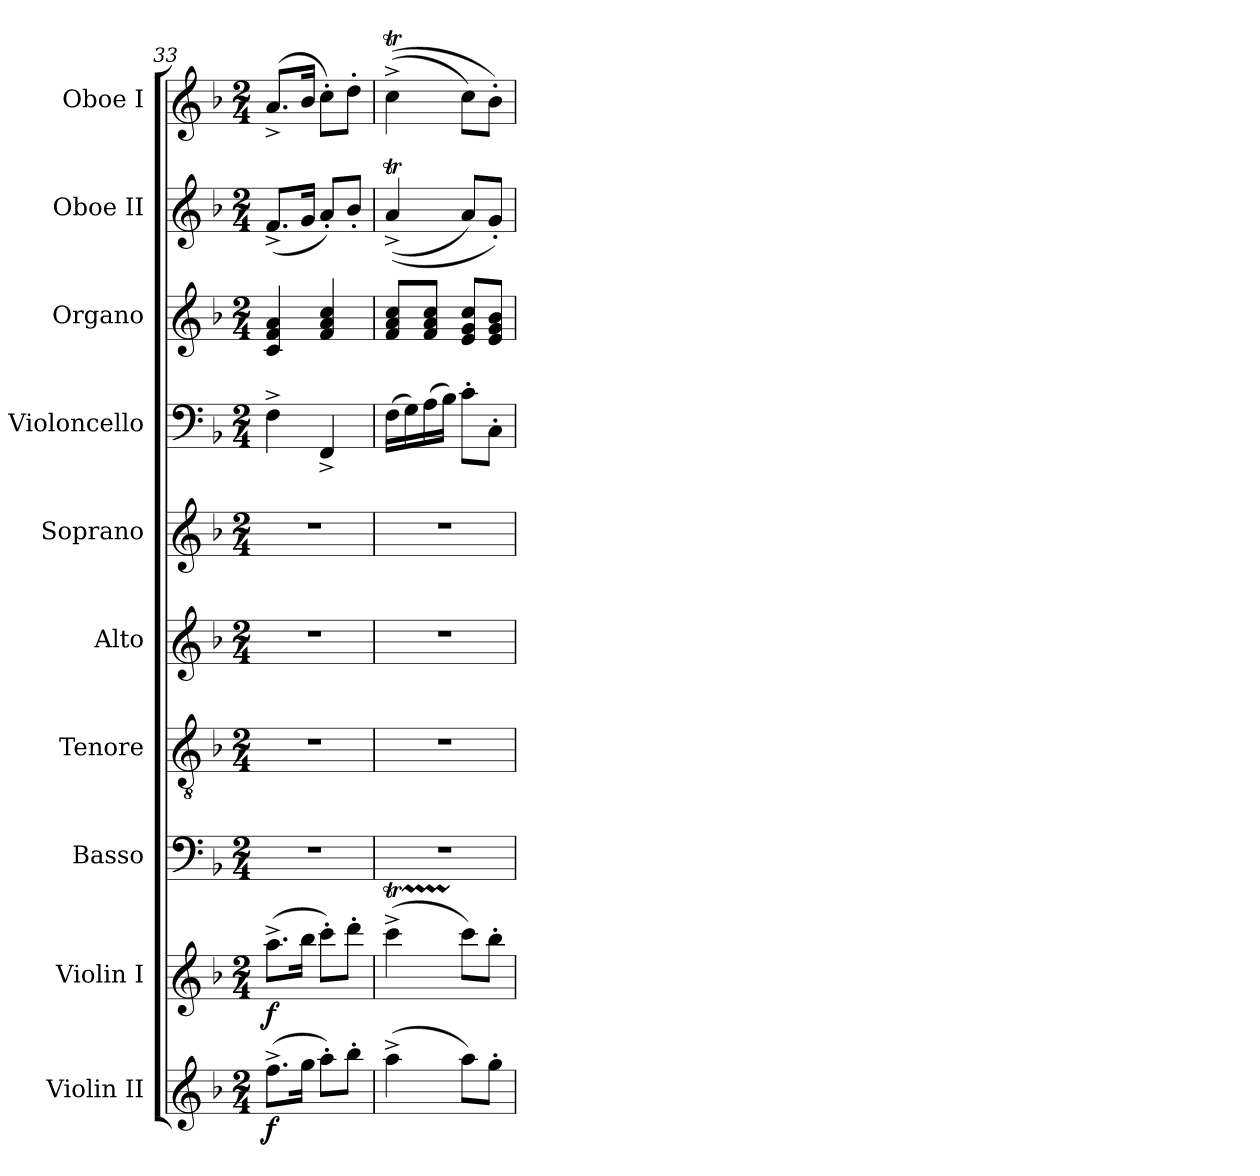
**kern	**dynam	**kern	**dynam	**kern	**kern	**kern	**kern	**kern	**kern	**kern	**kern
*part10	*part10	*part9	*part9	*part8	*part7	*part6	*part5	*part4	*part3	*part2	*part1
*staff10	*staff10	*staff9	*staff9	*staff8	*staff7	*staff6	*staff5	*staff4	*staff3	*staff2	*staff1
*I"Violin II	*	*I"Violin I	*	*I"Basso	*I"Tenore	*I"Alto	*I"Soprano	*I"Violoncello	*I"Organo	*I"Oboe II	*I"Oboe I
*	*	*	*	*	*	*I'A.	*	*	*	*	*
*clefG2	*	*clefG2	*	*clefF4	*clefGv2	*clefG2	*clefG2	*clefF4	*clefG2	*clefG2	*clefG2
*	*	*	*	*	*ITrd7c12	*	*	*	*	*	*
*k[b-]	*	*k[b-]	*	*k[b-]	*k[b-]	*k[b-]	*k[b-]	*k[b-]	*k[b-]	*k[b-]	*k[b-]
*F:	*	*F:	*	*F:	*F:	*F:	*F:	*F:	*F:	*F:	*F:
*M2/4	*	*M2/4	*	*M2/4	*M2/4	*M2/4	*M2/4	*M2/4	*M2/4	*M2/4	*M2/4
=33	=33	=33	=33	=33	=33	=33	=33	=33	=33	=33	=33
!	!	!	!	!LO:N:vis=1	!LO:N:vis=1	!LO:N:vis=1	!LO:N:vis=1	!	!	!	!
(8.ff^i\L	f	(8.aa^i\L	f	2r	2r	2r	2r	4F^i\	4ci/ 4fi 4ai	(8.f^i/L	(8.a^i/L
16ggi\Jk	.	16bb-i\Jk	.	.	.	.	.	.	.	16gi/Jk	16b-i/Jk
8aa'i\L)	.	8ccc'i\L)	.	.	.	.	.	4FF^i/	4fi/ 4ai 4cci	8a'i/L)	8cc'i\L)
8bb-'i\J	.	8ddd'i\J	.	.	.	.	.	.	.	8b-'i/J	8dd'i\J
=34	=34	=34	=34	=34	=34	=34	=34	=34	=34	=34	=34
!	!	!	!	!LO:N:vis=1	!LO:N:vis=1	!LO:N:vis=1	!LO:N:vis=1	!	!	!	!
(4aa^i\	.	(4cccTT^i\	.	2r	2r	2r	2r	(16Fi\LL	8fi/ 8ai 8cciL	((4at^i/	((4ccT^i\
.	.	.	.	.	.	.	.	16Gi\)	.	.	.
.	.	.	.	.	.	.	.	(16Ai\	8fi/ 8ai 8cciJ	.	.
.	.	.	.	.	.	.	.	16B-i\JJ)	.	.	.
8aai\L)	.	8ccci\L)	.	.	.	.	.	8c'i\L	8ei/ 8gi 8cciL	8ai/L)	8cci\L)
8gg'i\J	.	8bb-'i\J	.	.	.	.	.	8C'i\J	8ei/ 8gi 8b-iJ	8g'i/J)	8b-'i\J)
=	=	=	=	=	=	=	=	=	=	=	=
*-	*-	*-	*-	*-	*-	*-	*-	*-	*-	*-	*-
